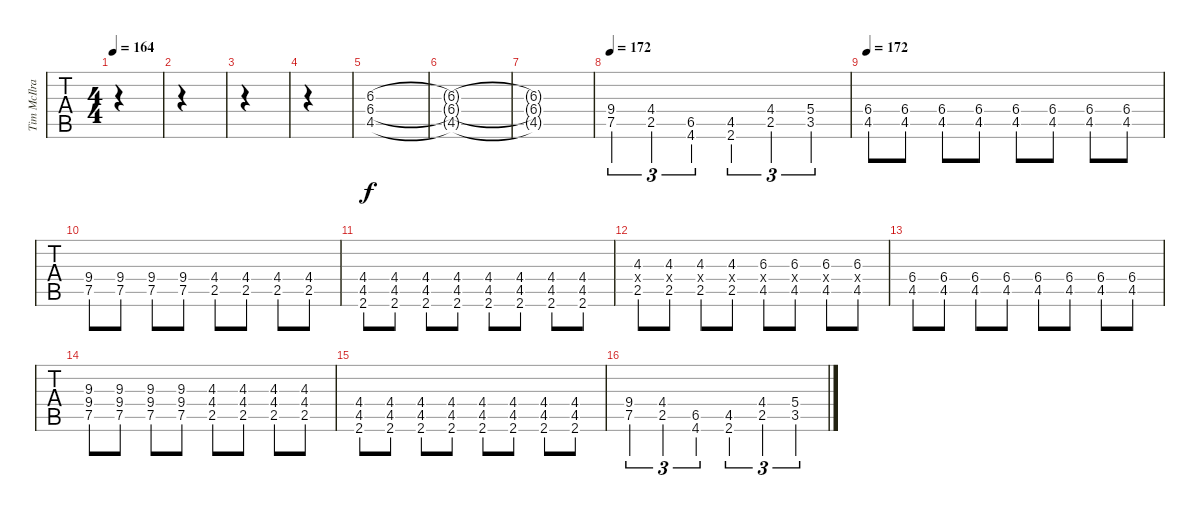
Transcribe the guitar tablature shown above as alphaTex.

\track ("Tim McIlrath - Guitar" "Tim McIlra") {instrument distortionguitar}
\staff {tabs}
\tuning (Eb4 Bb3 Gb3 Db3 Ab2 Eb2) {hide}
\ts (4 4)
\tempo 164
\clef g2
\ks eb
|
|
|
|
(6.3 6.4 4.5).1 |
(6.3{t} 6.4{t} 4.5{t}).1 |
(6.3{t} 6.4{t} 4.5{t}).1 |
\tempo 172
(9.4 7.5).4{tu (3 2)} (4.4 2.5).4{tu (3 2)} (6.5 4.6).4{tu (3 2)} (4.5 2.6).4{tu (3 2)} (4.4 2.5).4{tu (3 2)} (5.4 3.5).4{tu (3 2)} |
\tempo 172
(6.4 4.5).8 (6.4 4.5).8 (6.4 4.5).8 (6.4 4.5).8 (6.4 4.5).8 (6.4 4.5).8 (6.4 4.5).8 (6.4 4.5).8 |
(9.4 7.5).8 (9.4 7.5).8 (9.4 7.5).8 (9.4 7.5).8 (4.4 2.5).8 (4.4 2.5).8 (4.4 2.5).8 (4.4 2.5).8 |
(4.4 4.5 2.6).8 (4.4 4.5 2.6).8 (4.4 4.5 2.6).8 (4.4 4.5 2.6).8 (4.4 4.5 2.6).8 (4.4 4.5 2.6).8 (4.4 4.5 2.6).8 (4.4 4.5 2.6).8 |
(4.3 2.4{x} 2.5).8 (4.3 2.4{x} 2.5).8 (4.3 2.4{x} 2.5).8 (4.3 2.4{x} 2.5).8 (6.3 4.4{x} 4.5).8 (6.3 4.4{x} 4.5).8 (6.3 4.4{x} 4.5).8 (6.3 4.4{x} 4.5).8 |
(6.4 4.5).8 (6.4 4.5).8 (6.4 4.5).8 (6.4 4.5).8 (6.4 4.5).8 (6.4 4.5).8 (6.4 4.5).8 (6.4 4.5).8 |
(9.3 9.4 7.5).8 (9.3 9.4 7.5).8 (9.3 9.4 7.5).8 (9.3 9.4 7.5).8 (4.3 4.4 2.5).8 (4.3 4.4 2.5).8 (4.3 4.4 2.5).8 (4.3 4.4 2.5).8 |
(4.4 4.5 2.6).8 (4.4 4.5 2.6).8 (4.4 4.5 2.6).8 (4.4 4.5 2.6).8 (4.4 4.5 2.6).8 (4.4 4.5 2.6).8 (4.4 4.5 2.6).8 (4.4 4.5 2.6).8 |
(9.4 7.5).4{tu (3 2)} (4.4 2.5).4{tu (3 2)} (6.5 4.6).4{tu (3 2)} (4.5 2.6).4{tu (3 2)} (4.4 2.5).4{tu (3 2)} (5.4 3.5).4{tu (3 2)}
